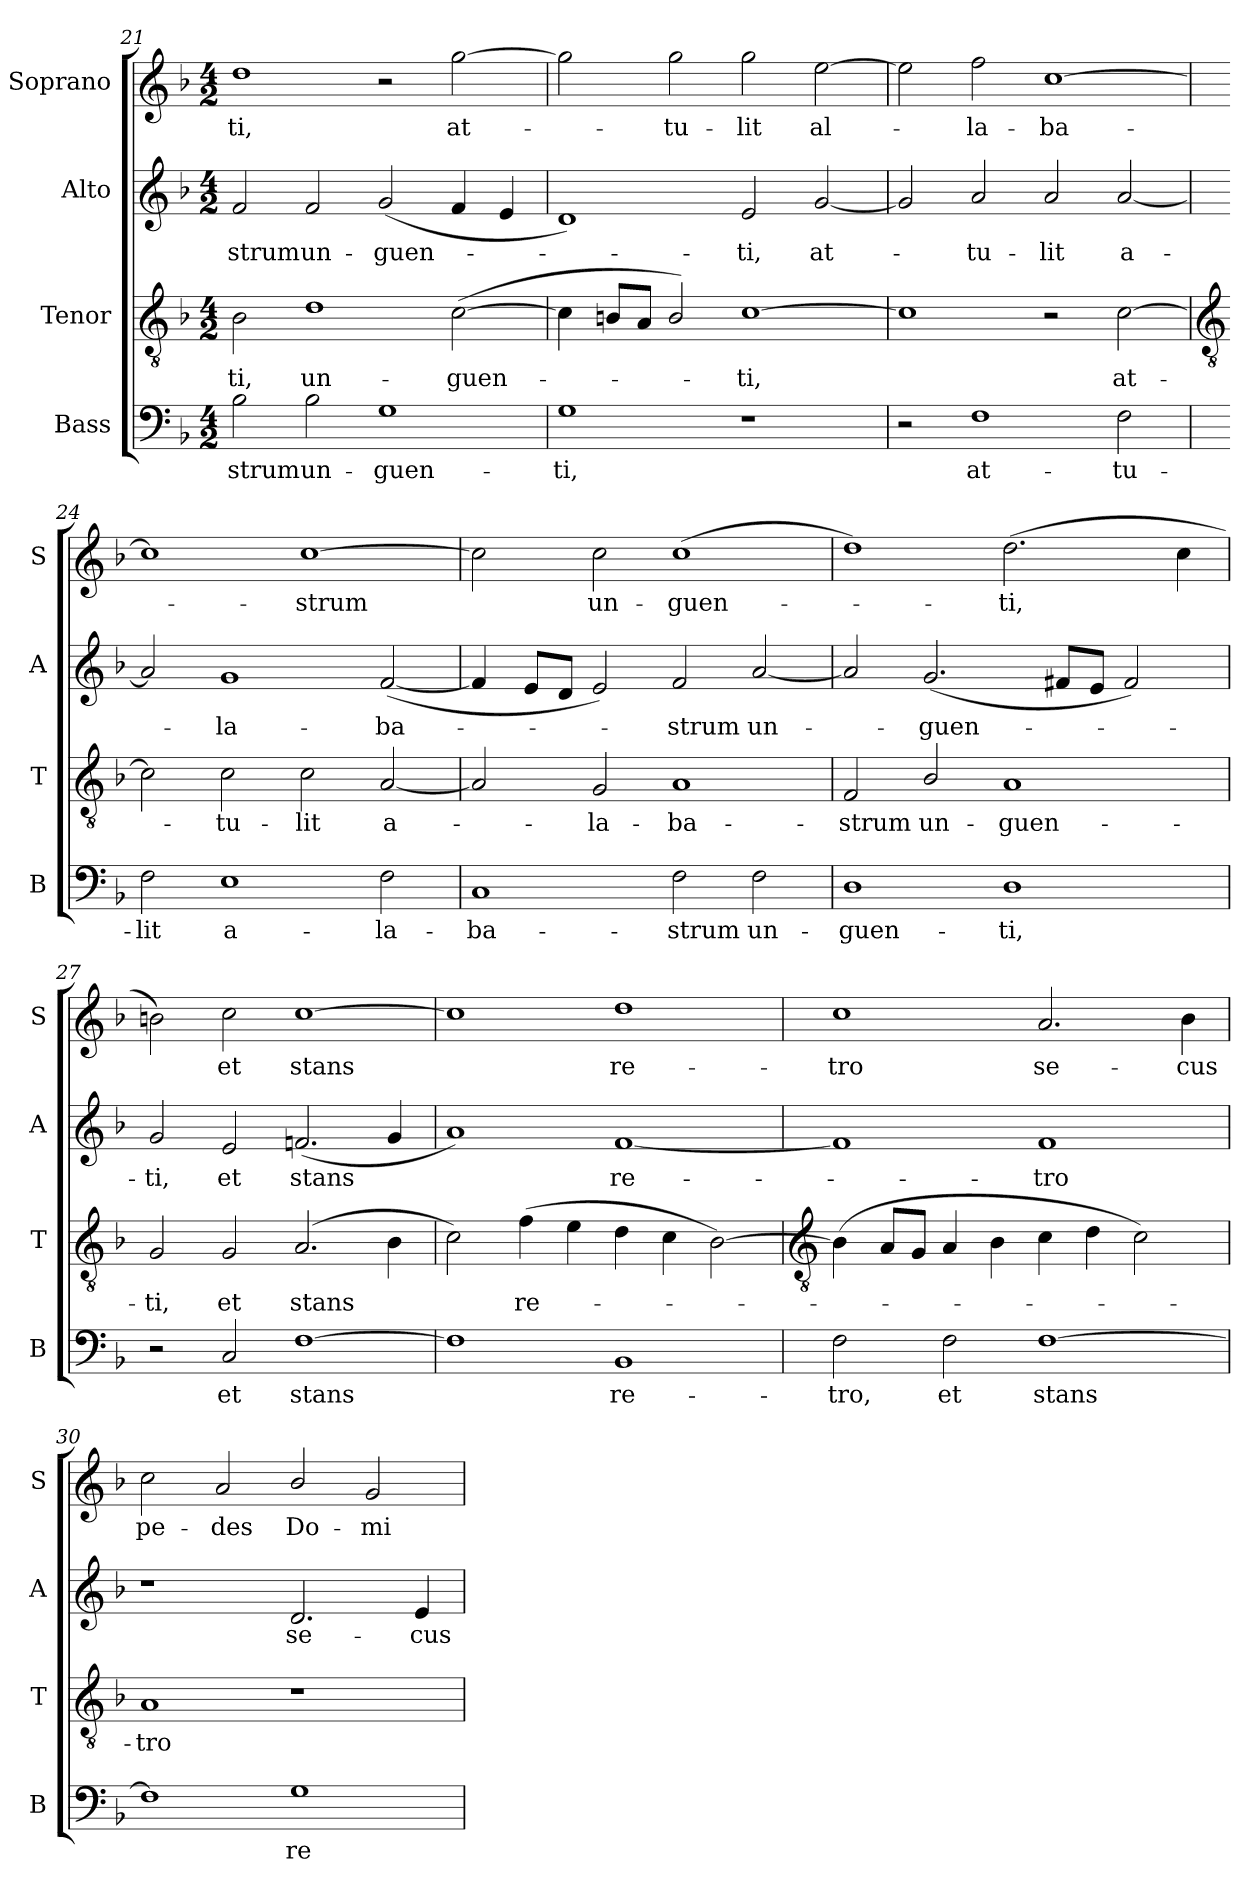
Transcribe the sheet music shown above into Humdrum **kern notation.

**kern	**text	**kern	**text	**kern	**text	**kern	**text
*part4	*part4	*part3	*part3	*part2	*part2	*part1	*part1
*staff4	*staff4	*staff3	*staff3	*staff2	*staff2	*staff1	*staff1
*I"Bass	*	*I"Tenor	*	*I"Alto	*	*I"Soprano	*
*I'B	*	*I'T	*	*I'A	*	*I'S	*
*clefF4	*	*clefGv2	*	*clefG2	*	*clefG2	*
*k[b-]	*	*k[b-]	*	*k[b-]	*	*k[b-]	*
*F:	*	*F:	*	*F:	*	*F:	*
*M4/2	*	*M4/2	*	*M4/2	*	*M4/2	*
=21	=21	=21	=21	=21	=21	=21	=21
!	!LO:LY:b	!	!LO:LY:b	!	!LO:LY:b	!	!LO:LY:b
2B-	-strum	2B-	ti,	2f	-strum	1dd	-ti,
!	!LO:LY:b	!	!LO:LY:b	!	!LO:LY:b	!	!
2B-	un-	1d	un-	2f	un-	.	.
!	!LO:LY:b	!	!	!	!LO:LY:b	!	!
1G	-guen-	.	.	(<2g	-guen-	2r	.
!	!	!	!LO:LY:b	!	!	!	!LO:LY:b
.	.	(<[2c	-guen-	4f	.	[2gg	at-
.	.	.	.	4e	.	.	.
=22	=22	=22	=22	=22	=22	=22	=22
!	!LO:LY:b	!	!	!	!	!	!
1G	-ti,	4c]	.	1d)	.	2gg]	.
.	.	8BnL	.	.	.	.	.
.	.	8AJ	.	.	.	.	.
!	!	!	!	!	!	!	!LO:LY:b
.	.	2B/)	.	.	.	2gg	tu-
!	!	!	!LO:LY:b	!	!LO:LY:b	!	!LO:LY:b
1r	.	[1c	ti,	2e	ti,	2gg	-lit
!	!	!	!	!	!LO:LY:b	!	!LO:LY:b
.	.	.	.	[2g	at-	[2ee	al-
=23	=23	=23	=23	=23	=23	=23	=23
2r	.	1c]	.	2g]	.	2ee]	.
!	!LO:LY:b	!	!	!	!LO:LY:b	!	!LO:LY:b
1F	at-	.	.	2a	tu-	2ff	la-
!	!	!	!	!	!LO:LY:b	!	!LO:LY:b
.	.	2r	.	2a	-lit	[1cc	-ba-
!	!LO:LY:b	!	!LO:LY:b	!	!LO:LY:b	!	!
2F	-tu-	[2c	at-	[2a	a-	.	.
!!LO:LB:g=z
=24	=24	=24	=24	=24	=24	=24	=24
*	*	*clefGv2	*	*	*	*	*
!	!LO:LY:b	!	!	!	!	!	!
2F	-lit	2c]	.	2a]	.	1cc]	.
!	!LO:LY:b	!	!LO:LY:b	!	!LO:LY:b	!	!
1E	a-	2c	tu-	1g	la-	.	.
!	!	!	!LO:LY:b	!	!	!	!LO:LY:b
.	.	2c	-lit	.	.	[1cc	strum
!	!LO:LY:b	!	!LO:LY:b	!	!LO:LY:b	!	!
2F	-la-	[2A	a-	(<[2f	-ba-	.	.
=25	=25	=25	=25	=25	=25	=25	=25
!	!LO:LY:b	!	!	!	!	!	!
1C	-ba-	2A]	.	4f]	.	2cc]	.
.	.	.	.	8eL	.	.	.
.	.	.	.	8dJ	.	.	.
!	!	!	!LO:LY:b	!	!	!	!LO:LY:b
.	.	2G	la-	2e)	.	2cc	un-
!	!LO:LY:b	!	!LO:LY:b	!	!LO:LY:b	!	!LO:LY:b
2F	-strum	1A	-ba-	2f	strum	(>1cc	-guen-
!	!LO:LY:b	!	!	!	!LO:LY:b	!	!
2F	un-	.	.	[2a	un-	.	.
=26	=26	=26	=26	=26	=26	=26	=26
!	!LO:LY:b	!	!LO:LY:b	!	!	!	!
1D	-guen-	2F	-strum	2a]	.	1dd)	.
!	!	!	!LO:LY:b	!	!LO:LY:b	!	!
.	.	2B-/	un-	(<2.g	guen-	.	.
!	!LO:LY:b	!	!LO:LY:b	!	!	!	!LO:LY:b
1D	-ti,	1A	-guen-	.	.	(>2.dd	ti,
.	.	.	.	8f#XL	.	.	.
.	.	.	.	8eJ	.	.	.
.	.	.	.	2f#)	.	.	.
.	.	.	.	.	.	4cc	.
=27	=27	=27	=27	=27	=27	=27	=27
!	!	!	!LO:LY:b	!	!LO:LY:b	!	!
2r	.	2G	-ti,	2g	ti,	2bn)	.
!	!LO:LY:b	!	!LO:LY:b	!	!LO:LY:b	!	!LO:LY:b
2C	et	2G	et	2e	et	2cc	et
!	!LO:LY:b	!	!LO:LY:b	!	!LO:LY:b	!	!LO:LY:b
[1F	stans	(>2.A	stans	(<2.fn	stans	[1cc	stans
.	.	4B-	.	4g	.	.	.
=28	=28	=28	=28	=28	=28	=28	=28
1F]	.	2c)	.	1a)	.	1cc]	.
!	!	!	!LO:LY:b	!	!	!	!
.	.	(>4f	re-	.	.	.	.
.	.	4e	.	.	.	.	.
!	!LO:LY:b	!	!	!	!LO:LY:b	!	!LO:LY:b
1BB-	re-	4d	.	[1f	re-	1dd	re-
.	.	4c	.	.	.	.	.
.	.	[2B-)	.	.	.	.	.
!!LO:LB:g=z
=29	=29	=29	=29	=29	=29	=29	=29
*	*	*clefGv2	*	*	*	*	*
!	!LO:LY:b	!	!	!	!	!	!LO:LY:b
2F	-tro,	(>4B-]	.	1f]	.	1cc	-tro
.	.	8AL	.	.	.	.	.
.	.	8GJ	.	.	.	.	.
!	!LO:LY:b	!	!	!	!	!	!
2F	et	4A	.	.	.	.	.
.	.	4B-	.	.	.	.	.
!	!LO:LY:b	!	!	!	!LO:LY:b	!	!LO:LY:b
[1F	stans	4c	.	1f	tro	2.a	se-
.	.	4d	.	.	.	.	.
.	.	2c)	.	.	.	.	.
!	!	!	!	!	!	!	!LO:LY:b
.	.	.	.	.	.	4b-	-cus
=30	=30	=30	=30	=30	=30	=30	=30
!	!	!	!LO:LY:b	!	!	!	!LO:LY:b
1F]	.	1A	tro	1r	.	2cc	pe-
!	!	!	!	!	!	!	!LO:LY:b
.	.	.	.	.	.	2a	-des
!	!LO:LY:b	!	!	!	!LO:LY:b	!	!LO:LY:b
1G	re-	1r	.	2.d	se-	2b-/	Do-
!	!	!	!	!	!	!	!LO:LY:b
.	.	.	.	.	.	2g	-mi-
!	!	!	!	!	!LO:LY:b	!	!
.	.	.	.	4e	-cus	.	.
=	=	=	=	=	=	=	=
*-	*-	*-	*-	*-	*-	*-	*-
